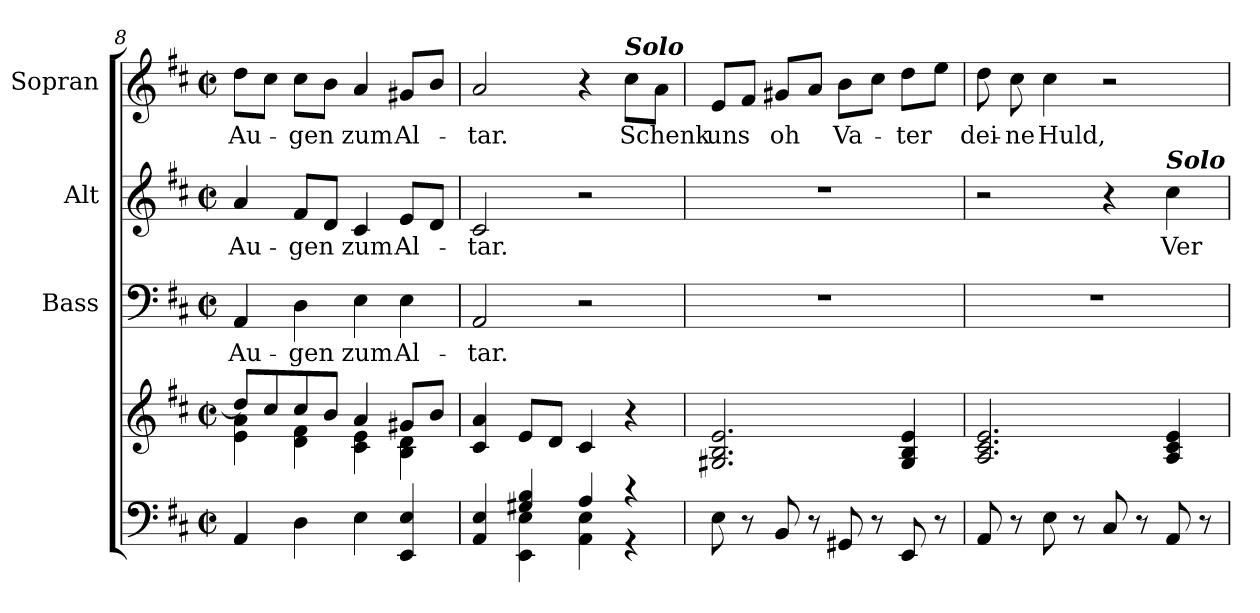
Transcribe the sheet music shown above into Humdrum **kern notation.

**kern	**kern	**kern	**text	**kern	**text	**kern	**text
*part4	*part4	*part3	*part3	*part2	*part2	*part1	*part1
*staff5	*staff4	*staff3	*staff3	*staff2	*staff2	*staff1	*staff1
*	*	*I"Bass	*	*I"Alt	*	*I"Sopran	*
*	*	*I'B.	*	*I'A.	*	*I'S.	*
*clefF4	*clefG2	*clefF4	*	*clefG2	*	*clefG2	*
*k[f#c#]	*k[f#c#]	*k[f#c#]	*	*k[f#c#]	*	*k[f#c#]	*
*D:	*D:	*D:	*	*D:	*	*D:	*
*M2/2	*M2/2	*M2/2	*	*M2/2	*	*M2/2	*
*met(c|)	*met(c|)	*met(c|)	*	*met(c|)	*	*met(c|)	*
=8	=8	=8	=8	=8	=8	=8	=8
*	*^	*	*	*	*	*	*
!	!	!	!	!LO:LY:b	!	!LO:LY:b	!	!LO:LY:b
4AA/	8dd/L]	4e\ 4a\	4AA/	Au-	4a/	Au-	8dd\L	Au-
.	8cc#/	.	.	.	.	.	8cc#\J	.
!	!	!	!	!LO:LY:b	!	!LO:LY:b	!	!LO:LY:b
4D\	8cc#/	4d\ 4f#\	4D\	-gen	8f#/L	-gen	8cc#\L	-gen
.	8b/J	.	.	.	8d/J	.	8b\J	.
!	!	!	!	!LO:LY:b	!	!LO:LY:b	!	!LO:LY:b
4E\	4a/	4c#\ 4e\	4E\	zum	4c#/	zum	4a/	zum
!	!	!	!	!LO:LY:b	!	!LO:LY:b	!	!LO:LY:b
4EE/ 4E/	8g#X/L	4B\ 4d\	4E\	Al-	8e/L	Al-	8g#X/L	Al-
.	8b/J	.	.	.	8d/J	.	8b/J	.
*	*v	*v	*	*	*	*	*	*
!!LO:PB:g=z
=9	=9	=9	=9	=9	=9	=9	=9
*^	*	*	*	*	*	*	*
!	!	!	!	!LO:LY:b	!	!LO:LY:b	!	!LO:LY:b
4AA/ 4E/	4ryy	4c#/ 4a/	2AA/	-tar.	2c#/	-tar.	2a/	-tar.
4G#X/ 4B/	4EE\ 4E\	8e/L	.	.	.	.	.	.
.	.	8d/J	.	.	.	.	.	.
4A/	4AA\ 4E\	4c#/	2r	.	2r	.	4r	.
!	!	!	!	!	!	!	!LO:TX:a:Bi:t=Solo	!
!	!	!	!	!	!	!	!	!LO:LY:b
4r	4r	4r	.	.	.	.	8cc#\L	Schenk
.	.	.	.	.	.	.	8a\J	.
*v	*v	*	*	*	*	*	*	*
=10	=10	=10	=10	=10	=10	=10	=10
!	!	!	!	!	!	!	!LO:LY:b
8E\	2.G#X/ 2.B/ 2.e/	1r	.	1r	.	8e/L	uns
8r	.	.	.	.	.	8f#/J	.
!	!	!	!	!	!	!	!LO:LY:b
8BB/	.	.	.	.	.	8g#X/L	oh
8r	.	.	.	.	.	8a/J	.
!	!	!	!	!	!	!	!LO:LY:b
8GG#X/	.	.	.	.	.	8b\L	Va-
8r	.	.	.	.	.	8cc#\J	.
!	!	!	!	!	!	!	!LO:LY:b
8EE/	4G#/ 4B/ 4e/	.	.	.	.	8dd\L	-ter
8r	.	.	.	.	.	8ee\J	.
=11	=11	=11	=11	=11	=11	=11	=11
!	!	!	!	!	!	!	!LO:LY:b
8AA/	2.A/ 2.c#/ 2.e/	1r	.	2r	.	8dd\	dei-
!	!	!	!	!	!	!	!LO:LY:b
8r	.	.	.	.	.	8cc#\	-ne
!	!	!	!	!	!	!	!LO:LY:b
8E\	.	.	.	.	.	4cc#\	Huld,
8r	.	.	.	.	.	.	.
8C#/	.	.	.	4r	.	2r	.
8r	.	.	.	.	.	.	.
!	!	!	!	!LO:TX:a:Bi:t=Solo	!	!	!
!	!	!	!	!	!LO:LY:b	!	!
8AA/	4A/ 4c#/ 4e/	.	.	4cc#\	Ver-	.	.
8r	.	.	.	.	.	.	.
=	=	=	=	=	=	=	=
*-	*-	*-	*-	*-	*-	*-	*-
